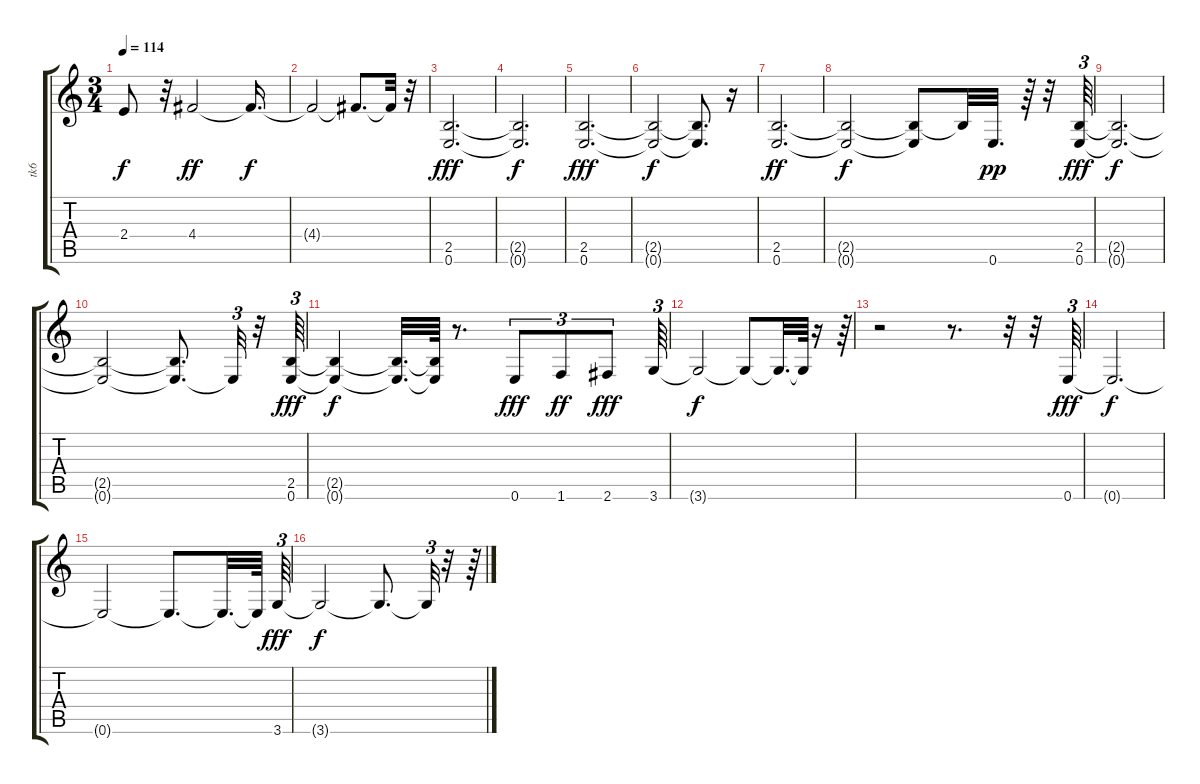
\track ("tk6" "tk6") {instrument distortionguitar}
\staff {score tabs}
\tuning (E4 B3 G3 D3 A2 E2) {hide}
\ts (3 4)
\tempo 114
\clef g2
\ks c
2.4{t}.8{dy f} r.32 4.4.2{dy ff} 4.4{t}.16{d dy f} |
4.4{t}.2 4.4{t}.8{d} 4.4{t}.32 r.32 |
(2.5 0.6).2{d dy fff} |
(2.5{t} 0.6{t}).2{d dy f} |
(2.5 0.6).2{d dy fff} |
(2.5{t} 0.6{t}).2{dy f} (2.5{t} 0.6{t}).8{d} r.16 |
(2.5 0.6).2{d dy ff} |
(2.5{t} 0.6{t}).2{dy f} (2.5{t} 0.6{t}).8 2.5{t}.32 0.6.32{d dy pp} r.64 r.32 (2.5 0.6).64{tu (3 2) dy fff} |
(2.5{t} 0.6{t}).2{d dy f} |
(2.5{t} 0.6{t}).2 (2.5{t} 0.6{t}).8{d} 0.6{t}.32{tu (3 2)} r.32 (2.5 0.6).64{tu (3 2) dy fff} |
(2.5{t} 0.6{t}).4{dy f} (2.5{t} 0.6{t}).32{d} (2.5{t} 0.6{t}).64 r.8{d} 0.6.8{tu (3 2) dy fff} 1.6.8{tu (3 2) dy ff} 2.6.8{tu (3 2) dy fff} 3.6.64{tu (3 2)} |
3.6{t}.2{dy f} 3.6{t}.8 3.6{t}.32{d} 3.6{t}.64 r.16 r.64{tu (3 2)} |
r.2 r.8{d} r.32{tu (3 2)} r.32 0.6.64{tu (3 2) dy fff} |
0.6{t}.2{d dy f} |
0.6{t}.2 0.6{t}.8{d} 0.6{t}.32{d} 0.6{t}.64 3.6.64{tu (3 2) dy fff} |
3.6{t}.2{dy f} 3.6{t}.8{d} 3.6{t}.32{tu (3 2)} r.32 r.64{tu (3 2)}
